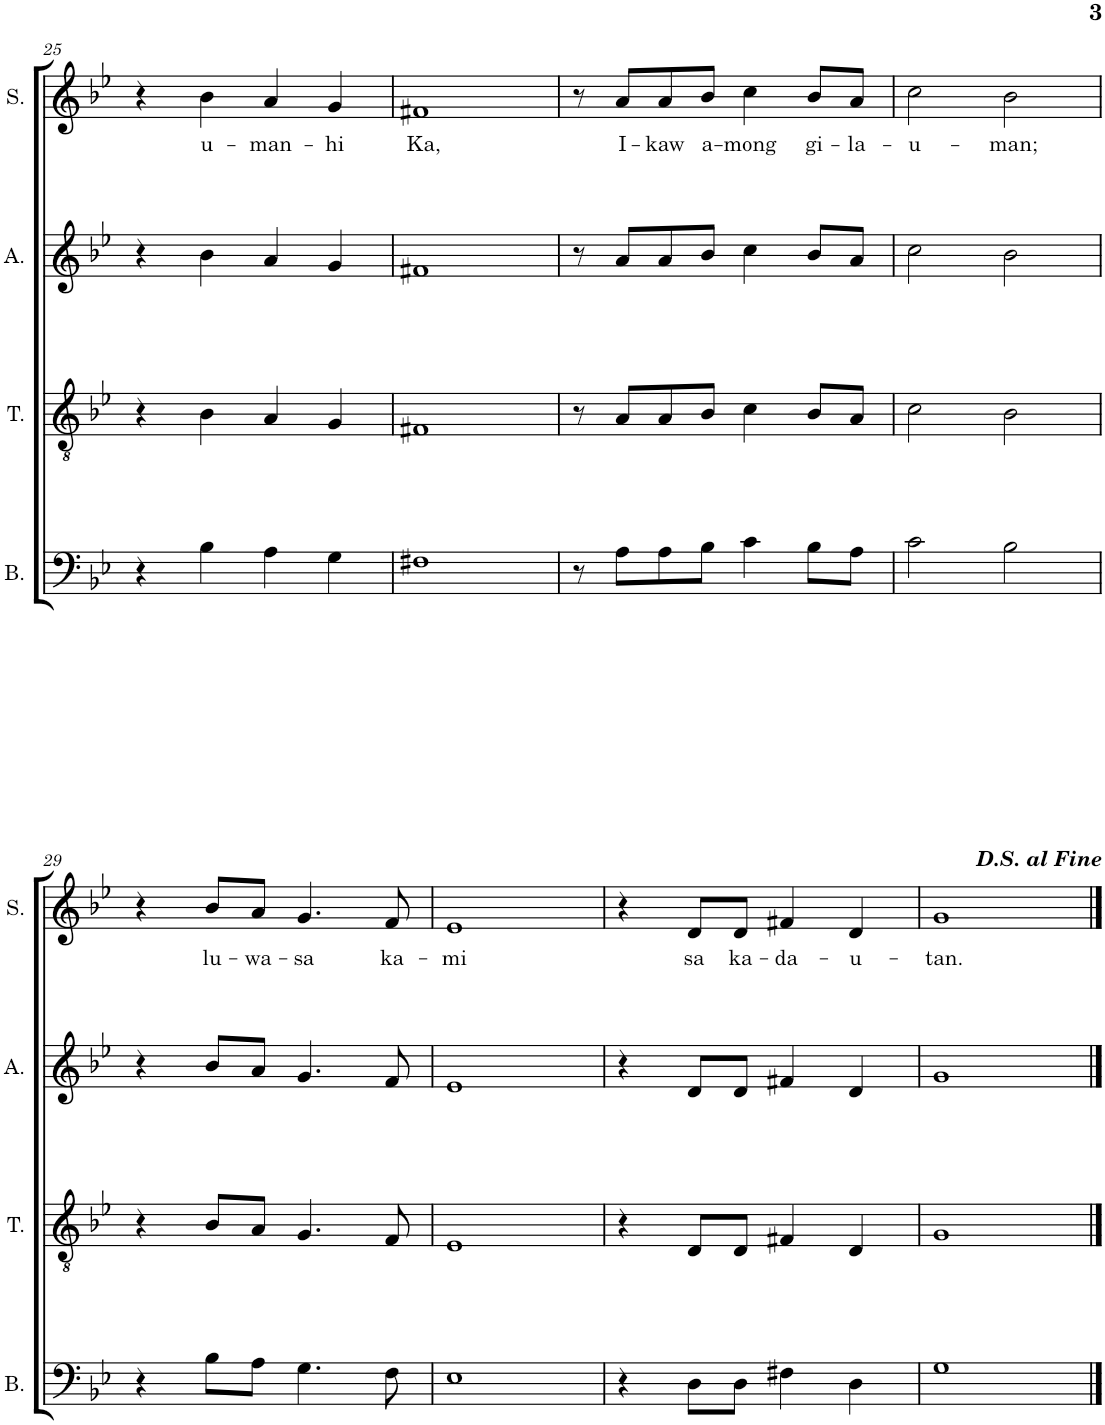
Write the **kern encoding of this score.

**kern	**kern	**kern	**kern	**text
*part4	*part3	*part2	*part1	*part1
*staff4	*staff3	*staff2	*staff1	*staff1
*I"Bass	*I"Tenor	*I"Alto	*I"Soprano	*
*I'B.	*I'T.	*I'A.	*I'S.	*
!!LO:PB:g=z
*clefF4	*clefGv2	*clefG2	*clefG2	*
*k[b-e-]	*k[b-e-]	*k[b-e-]	*k[b-e-]	*
*M4/4	*M4/4	*M4/4	*M4/4	*
=25	=25	=25	=25	=25
4r	4r	4r	4r	.
!	!	!	!	!LO:LY:b
4B-\	4B-\	4b-\	4b-\	u-
!	!	!	!	!LO:LY:b
4A\	4A/	4a/	4a/	-man-
!	!	!	!	!LO:LY:b
4G\	4G/	4g/	4g/	-hi
=26	=26	=26	=26	=26
!	!	!	!	!LO:LY:b
1F#X	1F#X	1f#X	1f#X	Ka,
=27	=27	=27	=27	=27
8r	8r	8r	8r	.
!	!	!	!	!LO:LY:b
8A\L	8A/L	8a/L	8a/L	I-
!	!	!	!	!LO:LY:b
8A\	8A/	8a/	8a/	-kaw
!	!	!	!	!LO:LY:b
8B-\J	8B-/J	8b-/J	8b-/J	a-
!	!	!	!	!LO:LY:b
4c\	4c\	4cc\	4cc\	-mong
!	!	!	!	!LO:LY:b
8B-\L	8B-/L	8b-/L	8b-/L	gi-
!	!	!	!	!LO:LY:b
8A\J	8A/J	8a/J	8a/J	-la-
=28	=28	=28	=28	=28
!	!	!	!	!LO:LY:b
2c\	2c\	2cc\	2cc\	-u-
!	!	!	!	!LO:LY:b
2B-\	2B-\	2b-\	2b-\	-man;
!!LO:LB:g=z
=29	=29	=29	=29	=29
4r	4r	4r	4r	.
!	!	!	!	!LO:LY:b
8B-\L	8B-/L	8b-/L	8b-/L	lu-
!	!	!	!	!LO:LY:b
8A\J	8A/J	8a/J	8a/J	-wa-
!	!	!	!	!LO:LY:b
4.G\	4.G/	4.g/	4.g/	-sa
!	!	!	!	!LO:LY:b
8F\	8F/	8f/	8f/	ka-
=30	=30	=30	=30	=30
!	!	!	!	!LO:LY:b
1E-	1E-	1e-	1e-	-mi
=31	=31	=31	=31	=31
4r	4r	4r	4r	.
!	!	!	!	!LO:LY:b
8D\L	8D/L	8d/L	8d/L	sa
!	!	!	!	!LO:LY:b
8D\J	8D/J	8d/J	8d/J	ka-
!	!	!	!	!LO:LY:b
4F#X\	4F#X/	4f#X/	4f#X/	-da-
!	!	!	!	!LO:LY:b
4D\	4D/	4d/	4d/	-u-
=32	=32	=32	=32	=32
!	!	!	!	!LO:LY:b
1G	1G	1g	1g	-tan.
!	!	!	!LO:TX:a:t=<b><i><font size="10"/>D.S. al Fine</i></b>	!
==	==	==	==	==
*-	*-	*-	*-	*-
